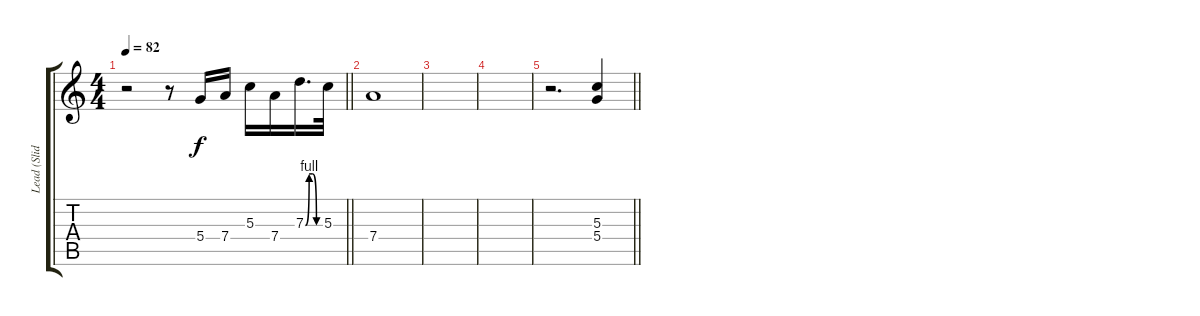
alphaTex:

\track ("Lead (Slide)" "Lead (Slid") {instrument overdrivenguitar}
\staff {score tabs}
\tuning (E4 B3 G3 D3 A2 E2) {hide}
\ts (4 4)
\tempo 82
\clef g2
\barLineRight lightlight
\ks c
r.2{dy mp} r.8 5.4.16{dy f} 7.4.16 5.3.16 7.4.16 7.3{be (custom 0 0 15 4 30 4 45 0 60 0)}.16{d} 5.3.32 |
7.4.1 |
|
|
\barLineRight lightlight
r.2{d} (5.3 5.4).4
